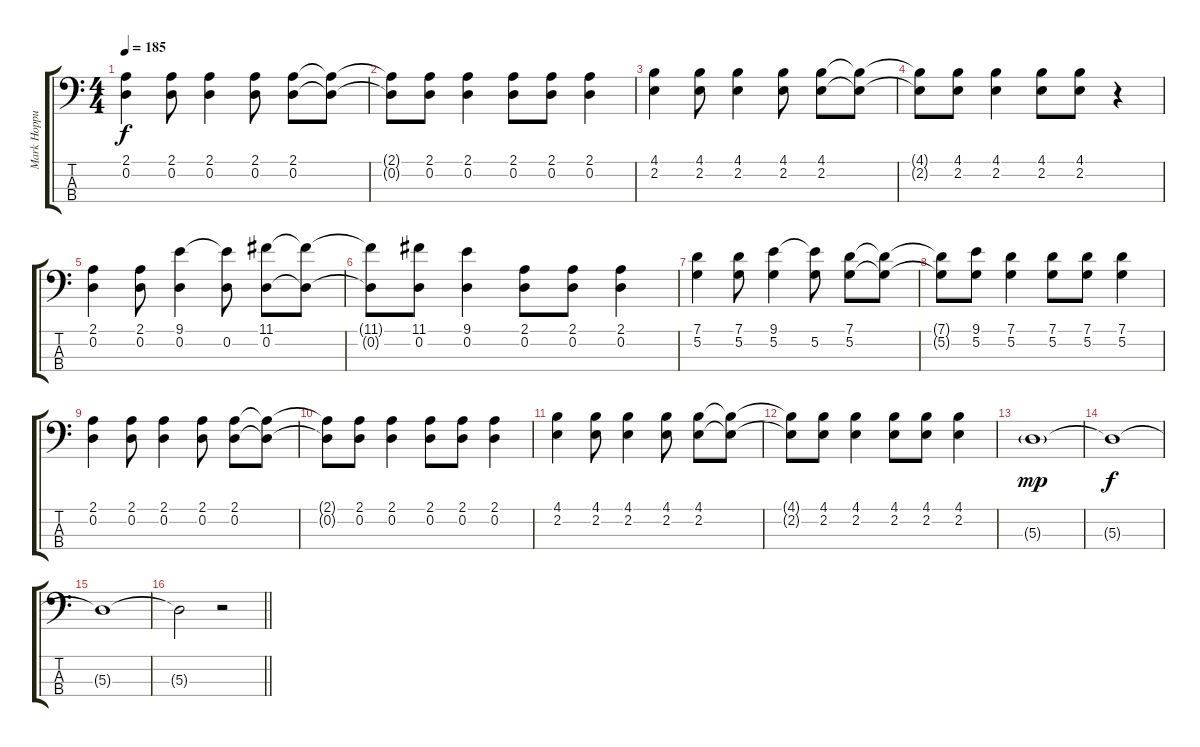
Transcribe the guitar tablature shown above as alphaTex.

\track ("Mark Hoppus - Bass" "Mark Hoppu") {instrument electricbasspick}
\staff {score tabs}
\tuning (G2 D2 A1 D1) {hide}
\ts (4 4)
\tempo 185
\clef f4
\ks c
(2.1 0.2).4{dy f} (2.1 0.2).8 (2.1 0.2).4 (2.1 0.2).8 (2.1 0.2).8 (2.1{t} 0.2{t}).8 |
(2.1{t} 0.2{t}).8 (2.1 0.2).8 (2.1 0.2).4 (2.1 0.2).8 (2.1 0.2).8 (2.1 0.2).4 |
(4.1 2.2).4 (4.1 2.2).8 (4.1 2.2).4 (4.1 2.2).8 (4.1 2.2).8 (4.1{t} 2.2{t}).8 |
(4.1{t} 2.2{t}).8 (4.1 2.2).8 (4.1 2.2).4 (4.1 2.2).8 (4.1 2.2).8 r.4 |
(2.1 0.2).4{volume 11} (2.1 0.2).8 (9.1 0.2).4 (9.1{t} 0.2).8 (11.1 0.2).8 (11.1{t} 0.2{t}).8 |
(11.1{t} 0.2{t}).8 (11.1 0.2).8 (9.1 0.2).4 (2.1 0.2).8 (2.1 0.2).8 (2.1 0.2).4 |
(7.1 5.2).4 (7.1 5.2).8 (9.1 5.2).4 (9.1{t} 5.2).8 (7.1 5.2).8 (7.1{t} 5.2{t}).8 |
(7.1{t} 5.2{t}).8 (9.1 5.2).8 (7.1 5.2).4 (7.1 5.2).8 (7.1 5.2).8 (7.1 5.2).4 |
(2.1 0.2).4 (2.1 0.2).8 (2.1 0.2).4 (2.1 0.2).8 (2.1 0.2).8 (2.1{t} 0.2{t}).8 |
(2.1{t} 0.2{t}).8 (2.1 0.2).8 (2.1 0.2).4 (2.1 0.2).8 (2.1 0.2).8 (2.1 0.2).4 |
(4.1 2.2).4 (4.1 2.2).8 (4.1 2.2).4 (4.1 2.2).8 (4.1 2.2).8 (4.1{t} 2.2{t}).8 |
(4.1{t} 2.2{t}).8 (4.1 2.2).8 (4.1 2.2).4 (4.1 2.2).8 (4.1 2.2).8 (4.1 2.2).4 |
5.3{g}.1{dy mp} |
5.3{t}.1{dy f} |
5.3{t}.1 |
\barLineRight lightlight
5.3{t}.2 r.2
